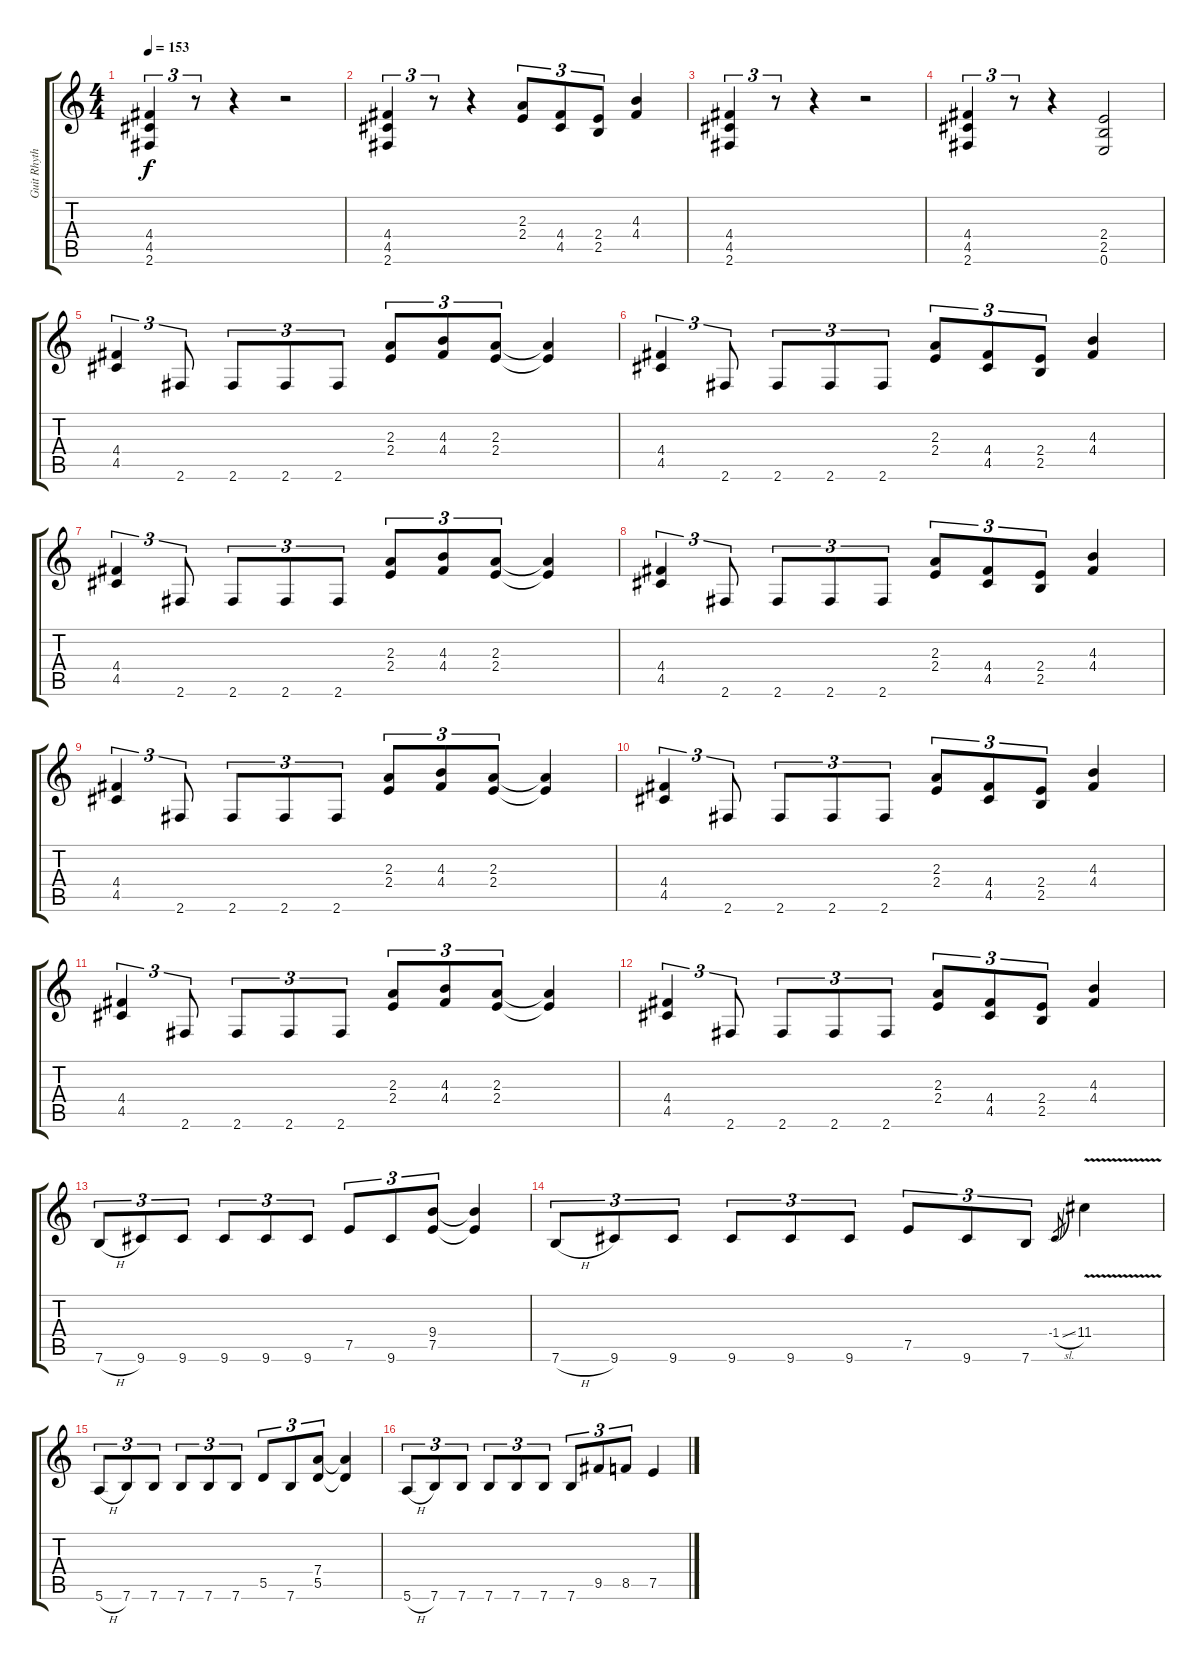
\track ("Guit Rhythm 2" "Guit Rhyth") {instrument overdrivenguitar}
\staff {score tabs}
\tuning (E4 B3 G3 D3 A2 E2) {hide}
\ts (4 4)
\tempo 153
\clef g2
\ks c
(4.4 4.5 2.6).4{tu (3 2) dy f} r.8{tu (3 2)} r.4 r.2 |
(4.4 4.5 2.6).4{tu (3 2)} r.8{tu (3 2)} r.4 (2.3 2.4).8{tu (3 2)} (4.4 4.5).8{tu (3 2)} (2.4 2.5).8{tu (3 2)} (4.3 4.4).4 |
(4.4 4.5 2.6).4{tu (3 2)} r.8{tu (3 2)} r.4 r.2 |
(4.4 4.5 2.6).4{tu (3 2)} r.8{tu (3 2)} r.4 (2.4 2.5 0.6).2 |
(4.4 4.5).4{tu (3 2)} 2.6.8{tu (3 2)} 2.6.8{tu (3 2)} 2.6.8{tu (3 2)} 2.6.8{tu (3 2)} (2.3 2.4).8{tu (3 2)} (4.3 4.4).8{tu (3 2)} (2.3 2.4).8{tu (3 2)} (2.3{t} 2.4{t}).4 |
(4.4 4.5).4{tu (3 2)} 2.6.8{tu (3 2)} 2.6.8{tu (3 2)} 2.6.8{tu (3 2)} 2.6.8{tu (3 2)} (2.3 2.4).8{tu (3 2)} (4.4 4.5).8{tu (3 2)} (2.4 2.5).8{tu (3 2)} (4.3 4.4).4 |
(4.4 4.5).4{tu (3 2)} 2.6.8{tu (3 2)} 2.6.8{tu (3 2)} 2.6.8{tu (3 2)} 2.6.8{tu (3 2)} (2.3 2.4).8{tu (3 2)} (4.3 4.4).8{tu (3 2)} (2.3 2.4).8{tu (3 2)} (2.3{t} 2.4{t}).4 |
(4.4 4.5).4{tu (3 2)} 2.6.8{tu (3 2)} 2.6.8{tu (3 2)} 2.6.8{tu (3 2)} 2.6.8{tu (3 2)} (2.3 2.4).8{tu (3 2)} (4.4 4.5).8{tu (3 2)} (2.4 2.5).8{tu (3 2)} (4.3 4.4).4 |
(4.4 4.5).4{tu (3 2)} 2.6.8{tu (3 2)} 2.6.8{tu (3 2)} 2.6.8{tu (3 2)} 2.6.8{tu (3 2)} (2.3 2.4).8{tu (3 2)} (4.3 4.4).8{tu (3 2)} (2.3 2.4).8{tu (3 2)} (2.3{t} 2.4{t}).4 |
(4.4 4.5).4{tu (3 2)} 2.6.8{tu (3 2)} 2.6.8{tu (3 2)} 2.6.8{tu (3 2)} 2.6.8{tu (3 2)} (2.3 2.4).8{tu (3 2)} (4.4 4.5).8{tu (3 2)} (2.4 2.5).8{tu (3 2)} (4.3 4.4).4 |
(4.4 4.5).4{tu (3 2)} 2.6.8{tu (3 2)} 2.6.8{tu (3 2)} 2.6.8{tu (3 2)} 2.6.8{tu (3 2)} (2.3 2.4).8{tu (3 2)} (4.3 4.4).8{tu (3 2)} (2.3 2.4).8{tu (3 2)} (2.3{t} 2.4{t}).4 |
(4.4 4.5).4{tu (3 2)} 2.6.8{tu (3 2)} 2.6.8{tu (3 2)} 2.6.8{tu (3 2)} 2.6.8{tu (3 2)} (2.3 2.4).8{tu (3 2)} (4.4 4.5).8{tu (3 2)} (2.4 2.5).8{tu (3 2)} (4.3 4.4).4 |
7.6{h}.8{tu (3 2)} 9.6.8{tu (3 2)} 9.6.8{tu (3 2)} 9.6.8{tu (3 2)} 9.6.8{tu (3 2)} 9.6.8{tu (3 2)} 7.5.8{tu (3 2)} 9.6.8{tu (3 2)} (9.4 7.5).8{tu (3 2)} (9.4{t} 7.5{t}).4 |
7.6{h}.8{tu (3 2)} 9.6.8{tu (3 2)} 9.6.8{tu (3 2)} 9.6.8{tu (3 2)} 9.6.8{tu (3 2)} 9.6.8{tu (3 2)} 7.5.8{tu (3 2)} 9.6.8{tu (3 2)} 7.6.8{tu (3 2)} -1.4{sl}.8{gr} 11.4{v}.4 |
5.6{h}.8{tu (3 2)} 7.6.8{tu (3 2)} 7.6.8{tu (3 2)} 7.6.8{tu (3 2)} 7.6.8{tu (3 2)} 7.6.8{tu (3 2)} 5.5.8{tu (3 2)} 7.6.8{tu (3 2)} (7.4 5.5).8{tu (3 2)} (7.4{t} 5.5{t}).4 |
5.6{h}.8{tu (3 2)} 7.6.8{tu (3 2)} 7.6.8{tu (3 2)} 7.6.8{tu (3 2)} 7.6.8{tu (3 2)} 7.6.8{tu (3 2)} 7.6.8{tu (3 2)} 9.5.8{tu (3 2)} 8.5.8{tu (3 2)} 7.5.4
